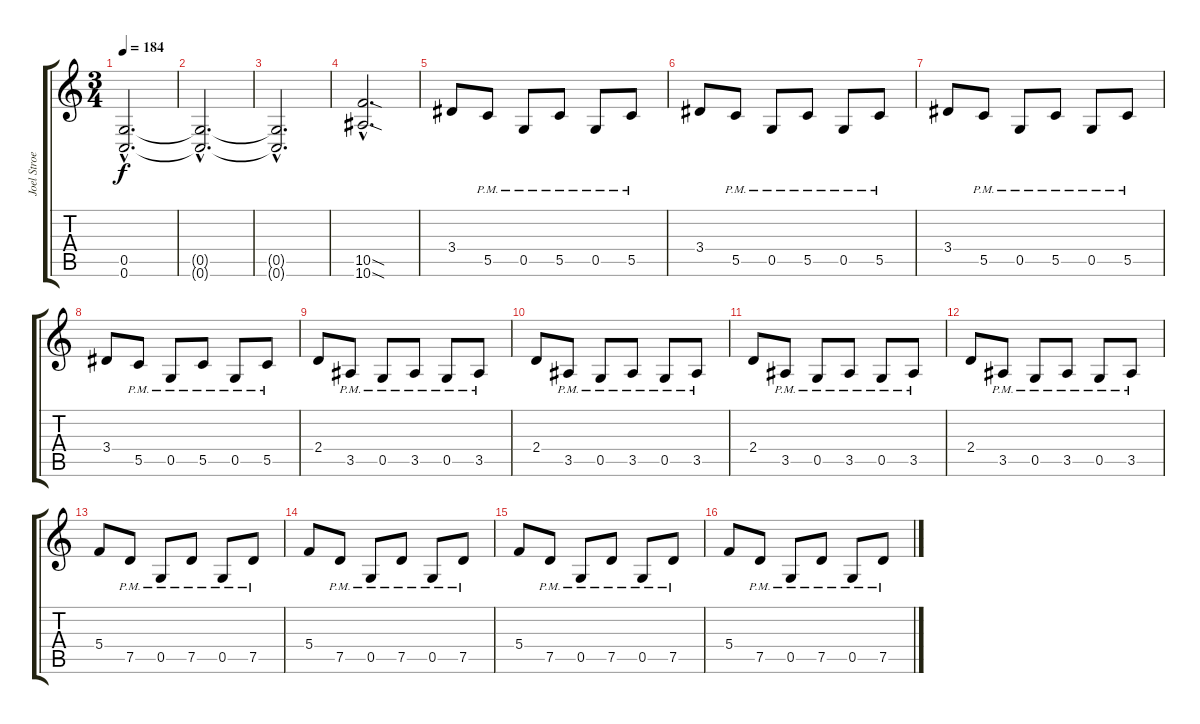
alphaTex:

\track ("Joel Stroetzel" "Joel Stroe") {instrument distortionguitar}
\staff {score tabs}
\tuning (D4 A3 F3 C3 G2 C2) {hide}
\ts (3 4)
\tempo 184
\clef g2
\ks c
(0.5{hac} 0.6{hac}).2{d dy f} |
(0.5{hac t} 0.6{hac t}).2{d} |
(0.5{hac t} 0.6{hac t}).2{d} |
(10.5{sod hac} 10.6{sod hac}).2{d} |
3.4.8 5.5{pm}.8 0.5{pm}.8 5.5{pm}.8 0.5{pm}.8 5.5{pm}.8 |
3.4.8 5.5{pm}.8 0.5{pm}.8 5.5{pm}.8 0.5{pm}.8 5.5{pm}.8 |
3.4.8 5.5{pm}.8 0.5{pm}.8 5.5{pm}.8 0.5{pm}.8 5.5{pm}.8 |
3.4.8 5.5{pm}.8 0.5{pm}.8 5.5{pm}.8 0.5{pm}.8 5.5{pm}.8 |
2.4.8 3.5{pm}.8 0.5{pm}.8 3.5{pm}.8 0.5{pm}.8 3.5{pm}.8 |
2.4.8 3.5{pm}.8 0.5{pm}.8 3.5{pm}.8 0.5{pm}.8 3.5{pm}.8 |
2.4.8 3.5{pm}.8 0.5{pm}.8 3.5{pm}.8 0.5{pm}.8 3.5{pm}.8 |
2.4.8 3.5{pm}.8 0.5{pm}.8 3.5{pm}.8 0.5{pm}.8 3.5{pm}.8 |
5.4.8 7.5{pm}.8 0.5{pm}.8 7.5{pm}.8 0.5{pm}.8 7.5{pm}.8 |
5.4.8 7.5{pm}.8 0.5{pm}.8 7.5{pm}.8 0.5{pm}.8 7.5{pm}.8 |
5.4.8 7.5{pm}.8 0.5{pm}.8 7.5{pm}.8 0.5{pm}.8 7.5{pm}.8 |
5.4.8 7.5{pm}.8 0.5{pm}.8 7.5{pm}.8 0.5{pm}.8 7.5{pm}.8
